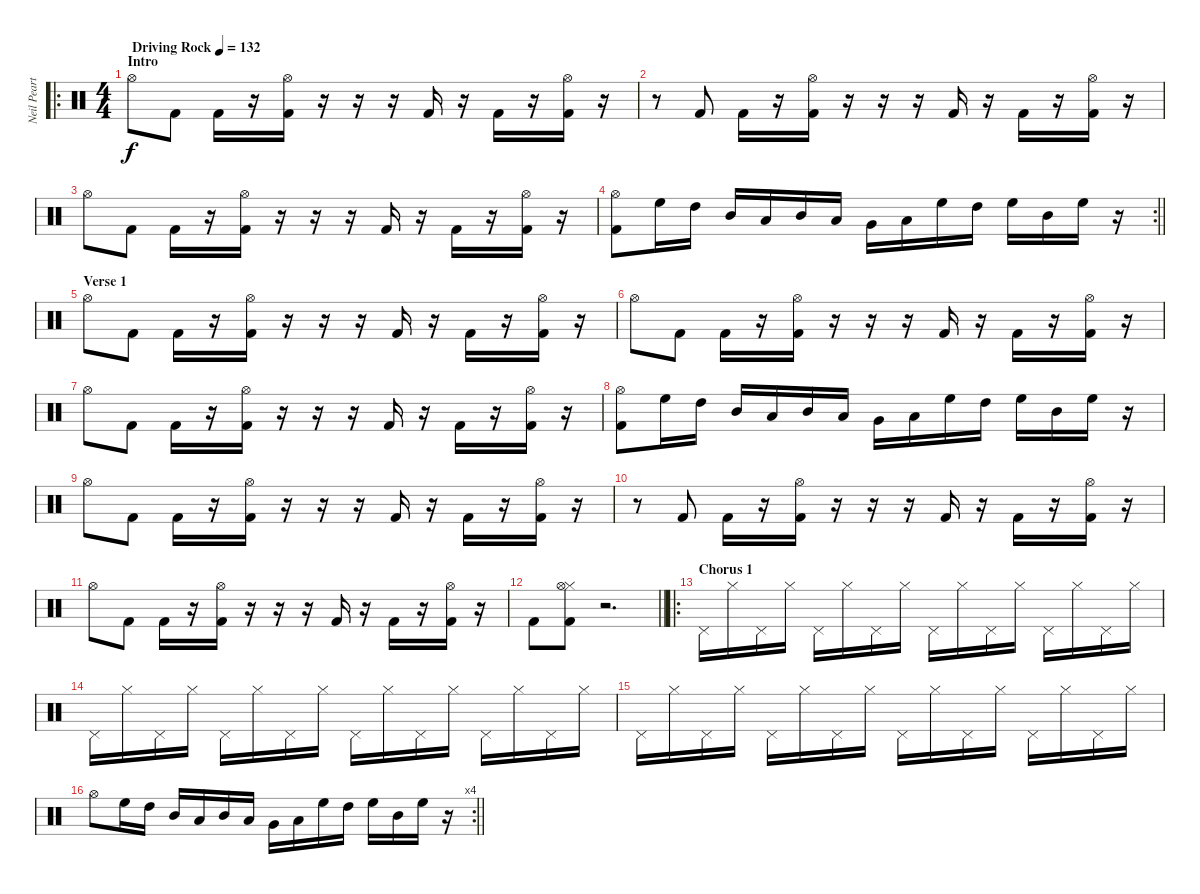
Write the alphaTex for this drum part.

\track ("Neil Peart" "Neil Peart") {instrument percussion}
\staff {score}
\articulation defaults
\ro
\ts (4 4)
\section ("" "Intro")
\tempo (132 "Driving Rock")
\clef neutral
\ks c "Hi-Hat (open)".8{dy f} "Kick (hit) 2".8 "Kick (hit) 2".16
r.16 ("Kick (hit) 2" "Hi-Hat (open)").16 r.16 r.16 r.16 "Kick (hit) 2".16 r.16 "Kick (hit) 2".16 r.16 ("Kick (hit) 2" "Hi-Hat (open)").16 r.16 |
r.8 "Kick (hit) 2".8 "Kick (hit) 2".16 r.16 ("Kick (hit) 2" "Hi-Hat (open)").16 r.16 r.16 r.16 "Kick (hit) 2".16 r.16 "Kick (hit) 2".16 r.16 ("Kick (hit) 2" "Hi-Hat (open)").16 r.16 |
"Hi-Hat (open)".8 "Kick (hit) 2".8 "Kick (hit) 2".16 r.16 ("Kick (hit) 2" "Hi-Hat (open)").16 r.16 r.16 r.16 "Kick (hit) 2".16 r.16 "Kick (hit) 2".16 r.16 ("Kick (hit) 2" "Hi-Hat (open)").16 r.16 |
\rc 2
\barLineRight lightlight
("Kick (hit) 2" "Hi-Hat (open)").8 "High Floor Tom (hit)".16 "High Tom (hit)".16 "Mid Tom (hit)".16 "Low Tom (hit)".16 "Mid Tom (hit)".16 "Low Tom (hit)".16 "Very Low Tom (hit)".16 "Low Floor Tom (hit)".16 "High Floor Tom (hit)".16 "High Tom (hit)".16 "High Floor Tom (hit)".16 "Mid Tom (hit)".16 "High Floor Tom (hit)".16 r.16 |
\section ("" "Verse 1")
"Hi-Hat (open)".8 "Kick (hit) 2".8 "Kick (hit) 2".16 r.16 ("Kick (hit) 2" "Hi-Hat (open)").16 r.16 r.16 r.16 "Kick (hit) 2".16 r.16 "Kick (hit) 2".16 r.16 ("Kick (hit) 2" "Hi-Hat (open)").16 r.16 |
"Hi-Hat (open)".8 "Kick (hit) 2".8 "Kick (hit) 2".16 r.16 ("Kick (hit) 2" "Hi-Hat (open)").16 r.16 r.16 r.16 "Kick (hit) 2".16 r.16 "Kick (hit) 2".16 r.16 ("Kick (hit) 2" "Hi-Hat (open)").16 r.16 |
"Hi-Hat (open)".8 "Kick (hit) 2".8 "Kick (hit) 2".16 r.16 ("Kick (hit) 2" "Hi-Hat (open)").16 r.16 r.16 r.16 "Kick (hit) 2".16 r.16 "Kick (hit) 2".16 r.16 ("Kick (hit) 2" "Hi-Hat (open)").16 r.16 |
("Kick (hit) 2" "Hi-Hat (open)").8 "High Floor Tom (hit)".16 "High Tom (hit)".16 "Mid Tom (hit)".16 "Low Tom (hit)".16 "Mid Tom (hit)".16 "Low Tom (hit)".16 "Very Low Tom (hit)".16 "Low Floor Tom (hit)".16 "High Floor Tom (hit)".16 "High Tom (hit)".16 "High Floor Tom (hit)".16 "Mid Tom (hit)".16 "High Floor Tom (hit)".16 r.16 |
"Hi-Hat (open)".8 "Kick (hit) 2".8 "Kick (hit) 2".16 r.16 ("Kick (hit) 2" "Hi-Hat (open)").16 r.16 r.16 r.16 "Kick (hit) 2".16 r.16 "Kick (hit) 2".16 r.16 ("Kick (hit) 2" "Hi-Hat (open)").16 r.16 |
r.8 "Kick (hit) 2".8 "Kick (hit) 2".16 r.16 ("Kick (hit) 2" "Hi-Hat (open)").16 r.16 r.16 r.16 "Kick (hit) 2".16 r.16 "Kick (hit) 2".16 r.16 ("Kick (hit) 2" "Hi-Hat (open)").16 r.16 |
"Hi-Hat (open)".8 "Kick (hit) 2".8 "Kick (hit) 2".16 r.16 ("Kick (hit) 2" "Hi-Hat (open)").16 r.16 r.16 r.16 "Kick (hit) 2".16 r.16 "Kick (hit) 2".16 r.16 ("Kick (hit) 2" "Hi-Hat (open)").16 r.16 |
\barLineRight lightlight "Kick (hit) 2".8
("Kick (hit) 2" "Hi-Hat (closed)" "Hi-Hat (open)").8 r.2{d} |
\ro
\section ("" "Chorus 1")
"Pedal Hi-Hat (hit)".16 "Hi-Hat (closed)".16 "Pedal Hi-Hat (hit)".16 "Hi-Hat (closed)".16 "Pedal Hi-Hat (hit)".16 "Hi-Hat (closed)".16 "Pedal Hi-Hat (hit)".16 "Hi-Hat (closed)".16 "Pedal Hi-Hat (hit)".16 "Hi-Hat (closed)".16 "Pedal Hi-Hat (hit)".16 "Hi-Hat (closed)".16 "Pedal Hi-Hat (hit)".16 "Hi-Hat (closed)".16 "Pedal Hi-Hat (hit)".16 "Hi-Hat (closed)".16 |
"Pedal Hi-Hat (hit)".16 "Hi-Hat (closed)".16 "Pedal Hi-Hat (hit)".16 "Hi-Hat (closed)".16 "Pedal Hi-Hat (hit)".16 "Hi-Hat (closed)".16 "Pedal Hi-Hat (hit)".16 "Hi-Hat (closed)".16 "Pedal Hi-Hat (hit)".16 "Hi-Hat (closed)".16 "Pedal Hi-Hat (hit)".16 "Hi-Hat (closed)".16 "Pedal Hi-Hat (hit)".16 "Hi-Hat (closed)".16 "Pedal Hi-Hat (hit)".16 "Hi-Hat (closed)".16 |
"Pedal Hi-Hat (hit)".16 "Hi-Hat (closed)".16 "Pedal Hi-Hat (hit)".16 "Hi-Hat (closed)".16 "Pedal Hi-Hat (hit)".16 "Hi-Hat (closed)".16 "Pedal Hi-Hat (hit)".16 "Hi-Hat (closed)".16 "Pedal Hi-Hat (hit)".16 "Hi-Hat (closed)".16 "Pedal Hi-Hat (hit)".16 "Hi-Hat (closed)".16 "Pedal Hi-Hat (hit)".16 "Hi-Hat (closed)".16 "Pedal Hi-Hat (hit)".16 "Hi-Hat (closed)".16 |
\rc 4
\barLineRight lightlight "Hi-Hat (open)".8 "High Floor Tom (hit)".16 "High Tom (hit)".16 "Mid Tom (hit)".16 "Low Tom (hit)".16 "Mid Tom (hit)".16 "Low Tom (hit)".16 "Very Low Tom (hit)".16 "Low Floor Tom (hit)".16 "High Floor Tom (hit)".16 "High Tom (hit)".16 "High Floor Tom (hit)".16 "Mid Tom (hit)".16 "High Floor Tom (hit)".16
r.16
